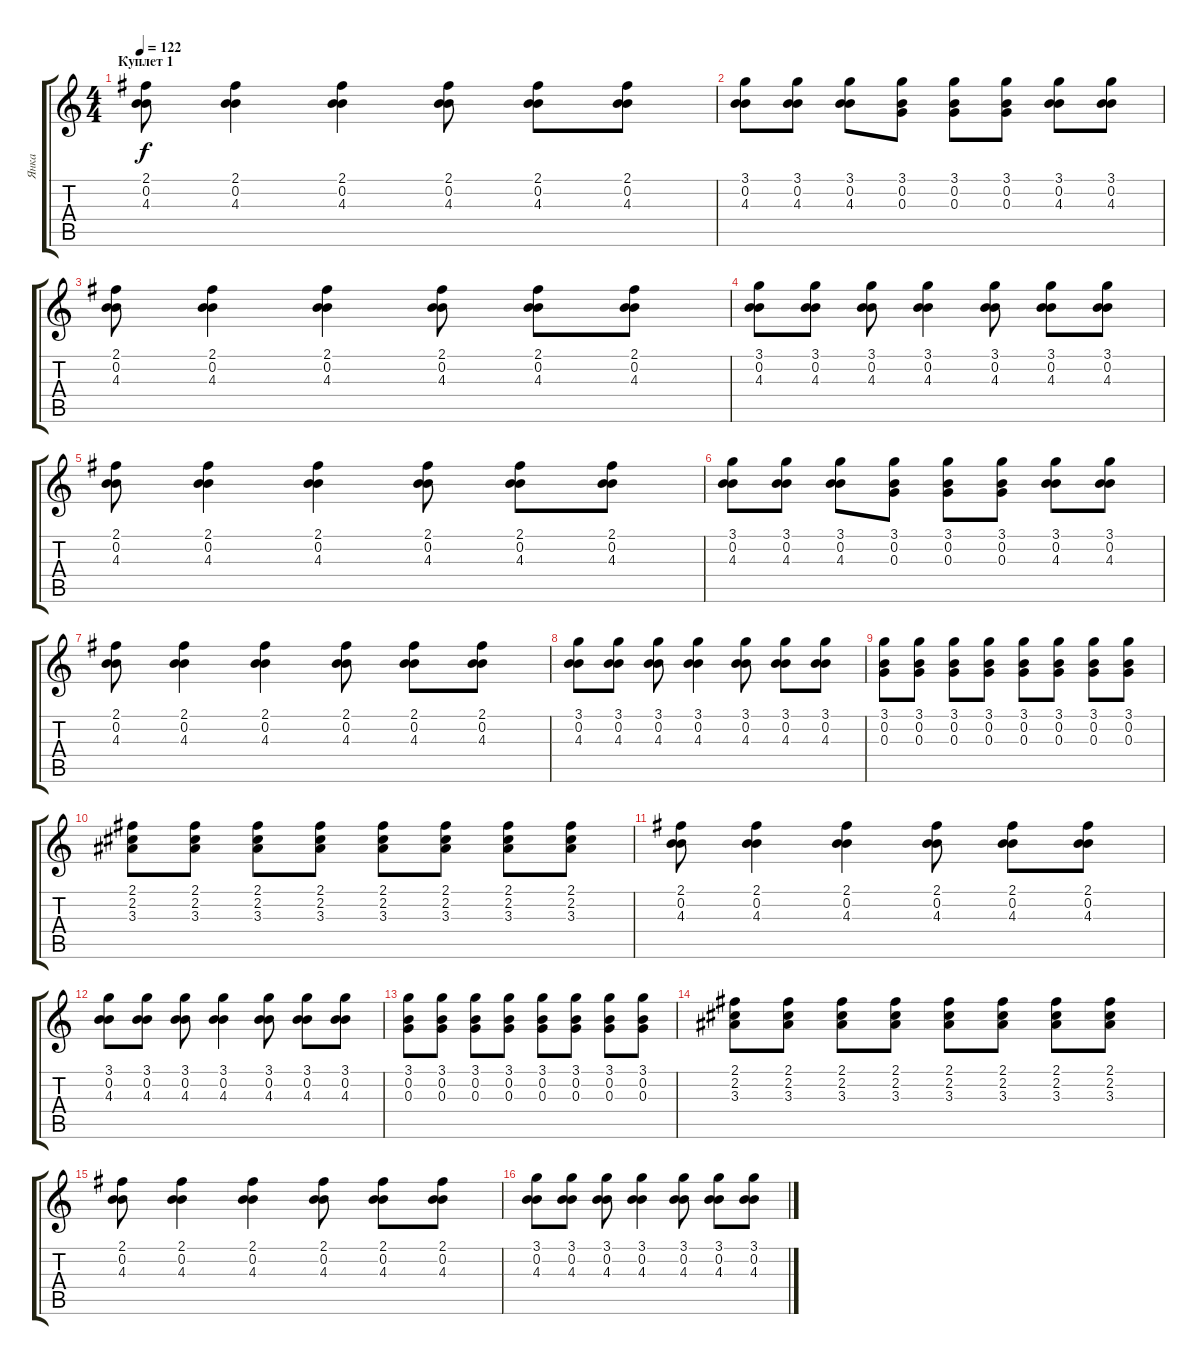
\track ("Янка" "Янка") {instrument electricguitarclean}
\staff {score tabs}
\tuning (E4 B3 G3 D3 A2 E2) {hide}
\ts (4 4)
\section ("" "Куплет 1")
\tempo 122
\clef g2
\ks c
(2.1 0.2 4.3).8{dy f} (2.1 0.2 4.3).4 (2.1 0.2 4.3).4 (2.1 0.2 4.3).8 (2.1 0.2 4.3).8 (2.1 0.2 4.3).8 |
(3.1 0.2 4.3).8 (3.1 0.2 4.3).8 (3.1 0.2 4.3).8 (3.1 0.2 0.3).8 (3.1 0.2 0.3).8 (3.1 0.2 0.3).8 (3.1 0.2 4.3).8 (3.1 0.2 4.3).8 |
(2.1 0.2 4.3).8 (2.1 0.2 4.3).4 (2.1 0.2 4.3).4 (2.1 0.2 4.3).8 (2.1 0.2 4.3).8 (2.1 0.2 4.3).8 |
(3.1 0.2 4.3).8 (3.1 0.2 4.3).8 (3.1 0.2 4.3).8 (3.1 0.2 4.3).4 (3.1 0.2 4.3).8 (3.1 0.2 4.3).8 (3.1 0.2 4.3).8 |
(2.1 0.2 4.3).8 (2.1 0.2 4.3).4 (2.1 0.2 4.3).4 (2.1 0.2 4.3).8 (2.1 0.2 4.3).8 (2.1 0.2 4.3).8 |
(3.1 0.2 4.3).8 (3.1 0.2 4.3).8 (3.1 0.2 4.3).8 (3.1 0.2 0.3).8 (3.1 0.2 0.3).8 (3.1 0.2 0.3).8 (3.1 0.2 4.3).8 (3.1 0.2 4.3).8 |
(2.1 0.2 4.3).8 (2.1 0.2 4.3).4 (2.1 0.2 4.3).4 (2.1 0.2 4.3).8 (2.1 0.2 4.3).8 (2.1 0.2 4.3).8 |
(3.1 0.2 4.3).8 (3.1 0.2 4.3).8 (3.1 0.2 4.3).8 (3.1 0.2 4.3).4 (3.1 0.2 4.3).8 (3.1 0.2 4.3).8 (3.1 0.2 4.3).8 |
(3.1 0.2 0.3).8 (3.1 0.2 0.3).8 (3.1 0.2 0.3).8 (3.1 0.2 0.3).8 (3.1 0.2 0.3).8 (3.1 0.2 0.3).8 (3.1 0.2 0.3).8 (3.1 0.2 0.3).8 |
(2.1 2.2 3.3).8 (2.1 2.2 3.3).8 (2.1 2.2 3.3).8 (2.1 2.2 3.3).8 (2.1 2.2 3.3).8 (2.1 2.2 3.3).8 (2.1 2.2 3.3).8 (2.1 2.2 3.3).8 |
(2.1 0.2 4.3).8 (2.1 0.2 4.3).4 (2.1 0.2 4.3).4 (2.1 0.2 4.3).8 (2.1 0.2 4.3).8 (2.1 0.2 4.3).8 |
(3.1 0.2 4.3).8 (3.1 0.2 4.3).8 (3.1 0.2 4.3).8 (3.1 0.2 4.3).4 (3.1 0.2 4.3).8 (3.1 0.2 4.3).8 (3.1 0.2 4.3).8 |
(3.1 0.2 0.3).8 (3.1 0.2 0.3).8 (3.1 0.2 0.3).8 (3.1 0.2 0.3).8 (3.1 0.2 0.3).8 (3.1 0.2 0.3).8 (3.1 0.2 0.3).8 (3.1 0.2 0.3).8 |
(2.1 2.2 3.3).8 (2.1 2.2 3.3).8 (2.1 2.2 3.3).8 (2.1 2.2 3.3).8 (2.1 2.2 3.3).8 (2.1 2.2 3.3).8 (2.1 2.2 3.3).8 (2.1 2.2 3.3).8 |
(2.1 0.2 4.3).8 (2.1 0.2 4.3).4 (2.1 0.2 4.3).4 (2.1 0.2 4.3).8 (2.1 0.2 4.3).8 (2.1 0.2 4.3).8 |
(3.1 0.2 4.3).8 (3.1 0.2 4.3).8 (3.1 0.2 4.3).8 (3.1 0.2 4.3).4 (3.1 0.2 4.3).8 (3.1 0.2 4.3).8 (3.1 0.2 4.3).8
